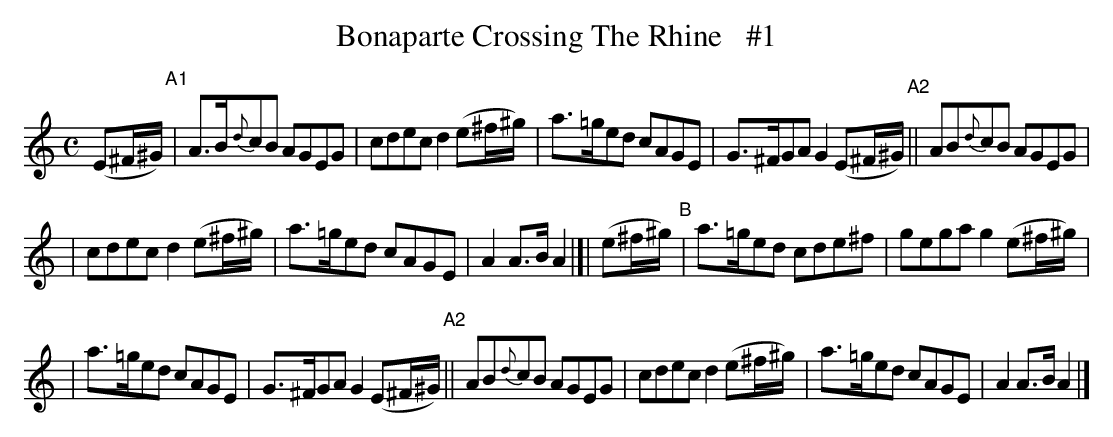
X:1
T: Bonaparte Crossing The Rhine   #1
M: C
L: 1/8
K: Am
(E^F/^G/) "^A1"| A>B{d}cB AGEG | cdec d2 (e^f/^g/) | a>=ged cAGE | G>^FGA G2 (E^F/^G/) "^A2"|| AB{d}cB AGEG |
| cdec d2 (e^f/^g/) | a>=ged cAGE | A2 A>B A2 |]| (e^f/^g/) "^B"| a>=ged cde^f | gega g2 (e^f/^g/) |
| a>=ged cAGE | G>^FGA G2 (E^F/^G/) "^A2"|| AB{d}cB AGEG | cdec d2 (e^f/^g/) | a>=ged cAGE | A2 A>B A2 |]
